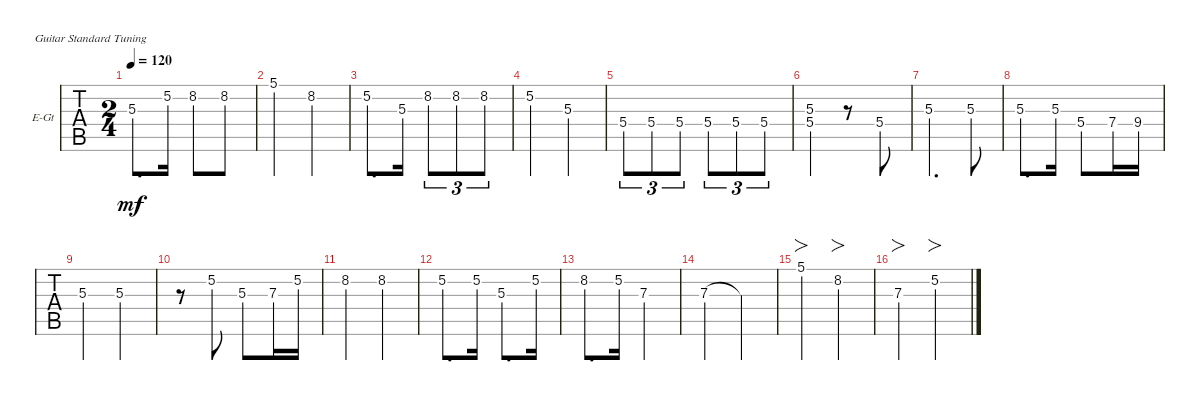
\defaultSystemsLayout 4
\bracketExtendMode groupsimilarinstruments
\firstSystemTrackNameOrientation horizontal
\otherSystemsTrackNameOrientation horizontal
\track ("Electric Guitar" "E-Gt") {instrument overdrivenguitar}
\staff {tabs}
\tuning (E4 B3 G3 D3 A2 E2)
\ts (2 4)
\tempo 120
\clef g2
\ks c
5.3.8{d dy mf instrument overdrivenguitar} 5.2.16 8.2.8 8.2.8 |
5.1.4 8.2.4 |
5.2.8{d} 5.3.16 8.2.8{tu (3 2)} 8.2.8{tu (3 2)} 8.2.8{tu (3 2)} |
5.2.4 5.3.4 |
5.4.8{tu (3 2)} 5.4.8{tu (3 2)} 5.4.8{tu (3 2)} 5.4.8{tu (3 2)} 5.4.8{tu (3 2)} 5.4.8{tu (3 2)} |
(5.3 5.4).4 r.8 5.4.8 |
5.3.4{d} 5.3.8 |
5.3.8{d} 5.3.16 5.4.8 7.4.16 9.4.16 |
5.3.4 5.3.4 |
r.8 5.2.8 5.3.8 7.3.16 5.2.16 |
8.2.4 8.2.4 |
5.2.8{d} 5.2.16 5.3.8{d} 5.2.16 |
8.2.8{d} 5.2.16 7.3.4 |
7.3.4 7.3{t}.4 |
5.1.4{fo} 8.2.4{fo} |
7.3.4{fo} 5.2.4{fo}
